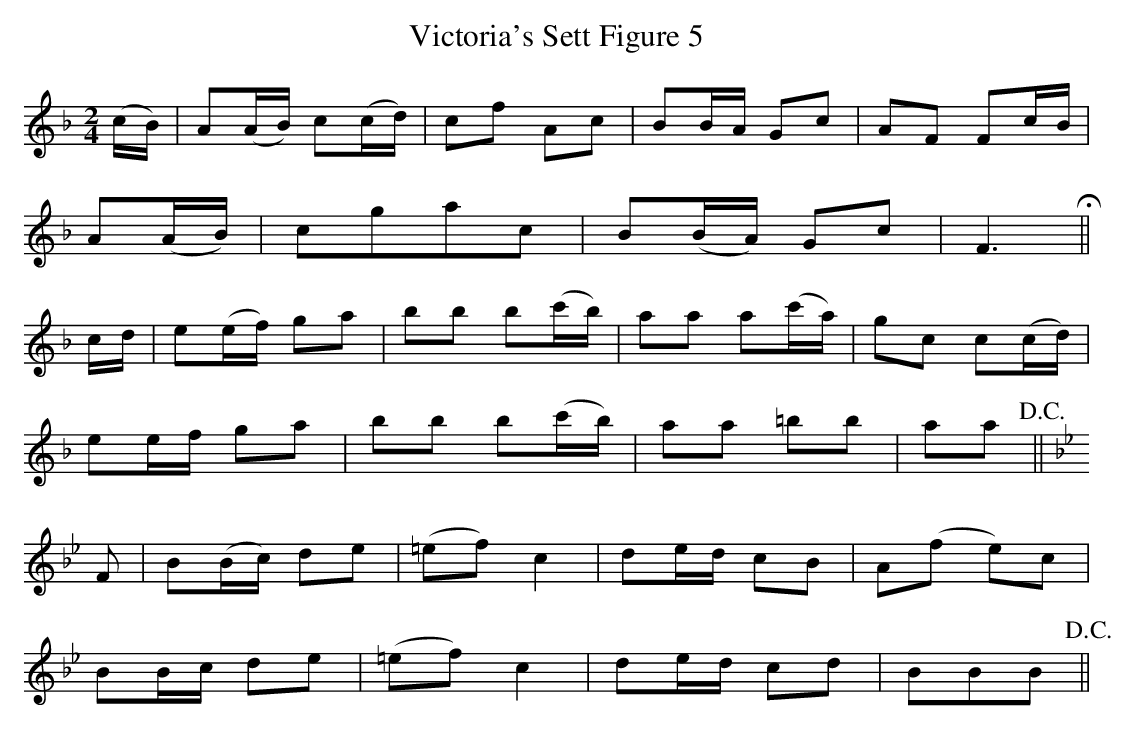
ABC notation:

X:1
T:Victoria's Sett Figure 5
M:2/4
L:1/8
K:F
(c/B/)|A(A/B/) c(c/d/)|cf Ac|BB/A/ Gc|AF Fc/B/|
A(A/B/)|cgac|B(B/A/) Gc|F3!fermata!||
c/d/|e(e/f/) ga|bb b(c'/b/)|aa a(c'/a/)|gc c(c/d/)|
ee/f/ ga|bb b(c'/b/)|aa =bb|aa!D.C.!||
K:Bb
F|B(B/c/) de|(=ef) c2|de/d/ cB| A(f e)c|
BB/c/ de|(=ef) c2|de/d/ cd|BBB!D.C.!||
